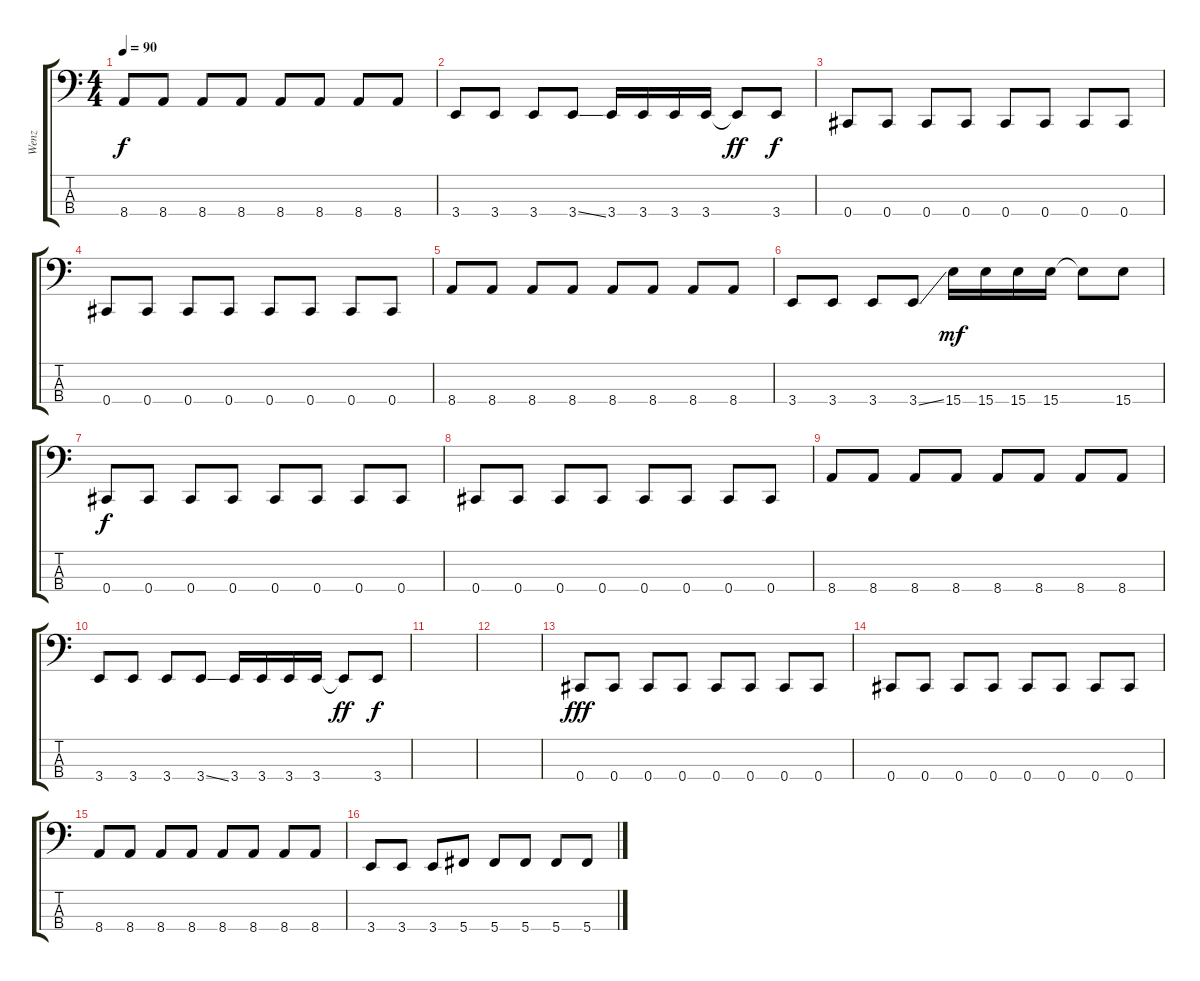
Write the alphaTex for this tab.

\track ("Wenz" "Wenz") {instrument electricbassfinger}
\staff {score tabs}
\tuning (Gb2 Db2 Ab1 Db1) {hide}
\ts (4 4)
\tempo 90
\clef f4
\ks c
8.4.8{dy f} 8.4.8 8.4.8 8.4.8 8.4.8 8.4.8 8.4.8 8.4.8 |
3.4.8 3.4.8 3.4.8 3.4{ss}.8 3.4.16 3.4.16 3.4.16 3.4.16 3.4{t}.8{dy ff} 3.4.8{dy f} |
0.4.8 0.4.8 0.4.8 0.4.8 0.4.8 0.4.8 0.4.8 0.4.8 |
0.4.8 0.4.8 0.4.8 0.4.8 0.4.8 0.4.8 0.4.8 0.4.8 |
8.4.8 8.4.8 8.4.8 8.4.8 8.4.8 8.4.8 8.4.8 8.4.8 |
3.4.8 3.4.8 3.4.8 3.4{ss}.8 15.4.16{dy mf} 15.4.16 15.4.16 15.4.16 15.4{t}.8 15.4.8 |
0.4.8{dy f} 0.4.8 0.4.8 0.4.8 0.4.8 0.4.8 0.4.8 0.4.8 |
0.4.8 0.4.8 0.4.8 0.4.8 0.4.8 0.4.8 0.4.8 0.4.8 |
8.4.8 8.4.8 8.4.8 8.4.8 8.4.8 8.4.8 8.4.8 8.4.8 |
3.4.8 3.4.8 3.4.8 3.4{ss}.8 3.4.16 3.4.16 3.4.16 3.4.16 3.4{t}.8{dy ff} 3.4.8{dy f} |
|
|
0.4.8{dy fff} 0.4.8 0.4.8 0.4.8 0.4.8 0.4.8 0.4.8 0.4.8 |
0.4.8 0.4.8 0.4.8 0.4.8 0.4.8 0.4.8 0.4.8 0.4.8 |
8.4.8 8.4.8 8.4.8 8.4.8 8.4.8 8.4.8 8.4.8 8.4.8 |
3.4.8 3.4.8 3.4.8 5.4.8 5.4.8 5.4.8 5.4.8 5.4.8
